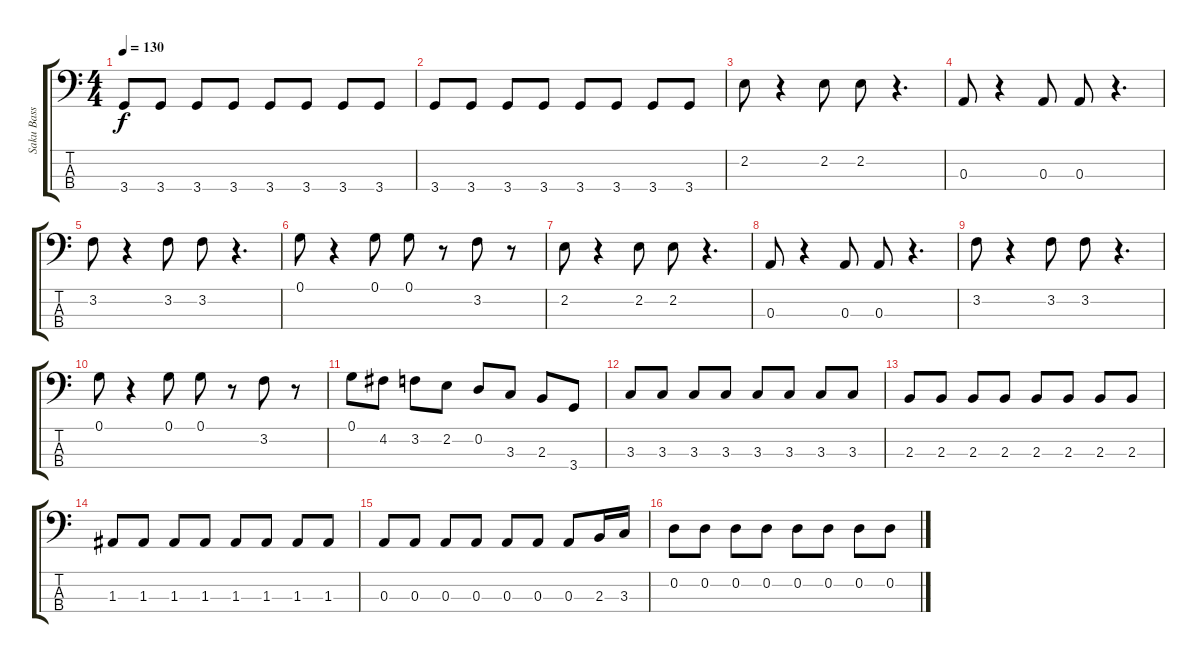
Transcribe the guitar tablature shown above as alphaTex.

\track ("Saku Bass" "Saku Bass") {instrument electricbassfinger}
\staff {score tabs}
\tuning (G2 D2 A1 E1) {hide}
\ts (4 4)
\tempo 130
\clef f4
\ks c
3.4.8{dy f} 3.4.8 3.4.8 3.4.8 3.4.8 3.4.8 3.4.8 3.4.8 |
3.4.8 3.4.8 3.4.8 3.4.8 3.4.8 3.4.8 3.4.8 3.4.8 |
2.2.8 r.4 2.2.8 2.2.8 r.4{d} |
0.3.8 r.4 0.3.8 0.3.8 r.4{d} |
3.2.8 r.4 3.2.8 3.2.8 r.4{d} |
0.1.8 r.4 0.1.8 0.1.8 r.8 3.2.8 r.8 |
2.2.8 r.4 2.2.8 2.2.8 r.4{d} |
0.3.8 r.4 0.3.8 0.3.8 r.4{d} |
3.2.8 r.4 3.2.8 3.2.8 r.4{d} |
0.1.8 r.4 0.1.8 0.1.8 r.8 3.2.8 r.8 |
0.1.8 4.2.8 3.2.8 2.2.8 0.2.8 3.3.8 2.3.8 3.4.8 |
3.3.8 3.3.8 3.3.8 3.3.8 3.3.8 3.3.8 3.3.8 3.3.8 |
2.3.8 2.3.8 2.3.8 2.3.8 2.3.8 2.3.8 2.3.8 2.3.8 |
1.3.8 1.3.8 1.3.8 1.3.8 1.3.8 1.3.8 1.3.8 1.3.8 |
0.3.8 0.3.8 0.3.8 0.3.8 0.3.8 0.3.8 0.3.8 2.3.16 3.3.16 |
0.2.8 0.2.8 0.2.8 0.2.8 0.2.8 0.2.8 0.2.8 0.2.8
